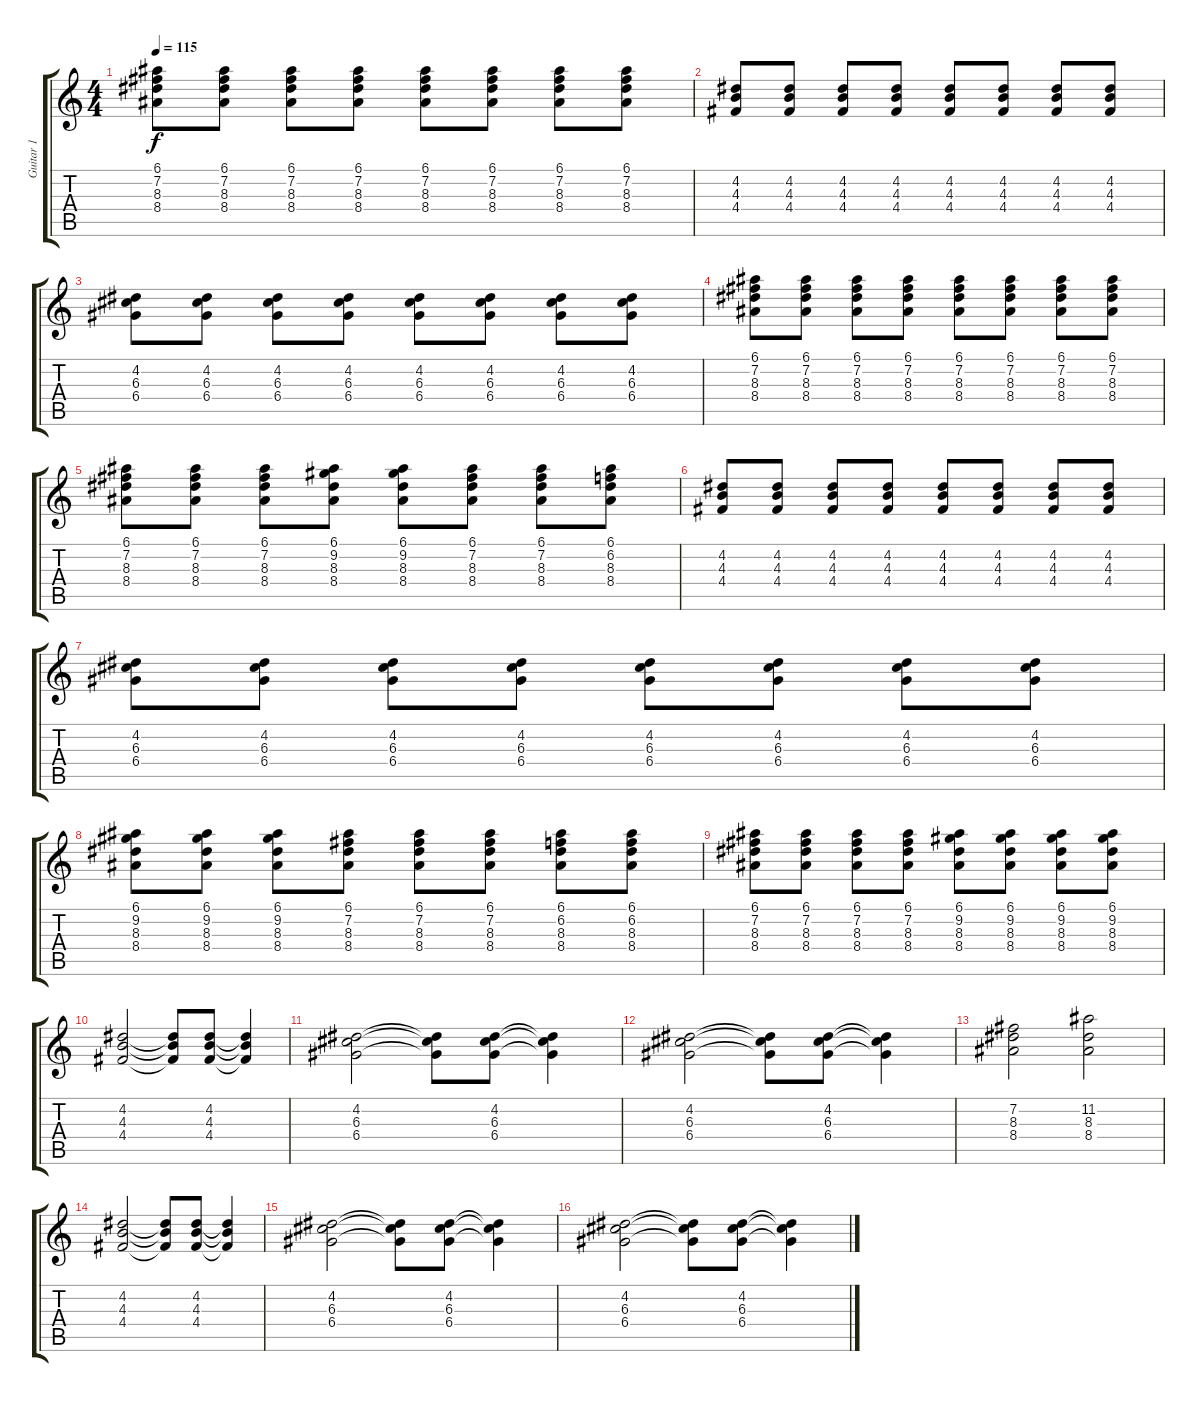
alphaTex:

\track ("Guitar 1" "Guitar 1") {instrument overdrivenguitar}
\staff {score tabs}
\tuning (E4 B3 G3 D3 A2 E2) {hide}
\ts (4 4)
\tempo 115
\clef g2
\ks c
(6.1 7.2 8.3 8.4).8{dy f} (6.1 7.2 8.3 8.4).8 (6.1 7.2 8.3 8.4).8 (6.1 7.2 8.3 8.4).8 (6.1 7.2 8.3 8.4).8 (6.1 7.2 8.3 8.4).8 (6.1 7.2 8.3 8.4).8 (6.1 7.2 8.3 8.4).8 |
(4.2 4.3 4.4).8 (4.2 4.3 4.4).8 (4.2 4.3 4.4).8 (4.2 4.3 4.4).8 (4.2 4.3 4.4).8 (4.2 4.3 4.4).8 (4.2 4.3 4.4).8 (4.2 4.3 4.4).8 |
(4.2 6.3 6.4).8 (4.2 6.3 6.4).8 (4.2 6.3 6.4).8 (4.2 6.3 6.4).8 (4.2 6.3 6.4).8 (4.2 6.3 6.4).8 (4.2 6.3 6.4).8 (4.2 6.3 6.4).8 |
(6.1 7.2 8.3 8.4).8 (6.1 7.2 8.3 8.4).8 (6.1 7.2 8.3 8.4).8 (6.1 7.2 8.3 8.4).8 (6.1 7.2 8.3 8.4).8 (6.1 7.2 8.3 8.4).8 (6.1 7.2 8.3 8.4).8 (6.1 7.2 8.3 8.4).8 |
(6.1 7.2 8.3 8.4).8 (6.1 7.2 8.3 8.4).8 (6.1 7.2 8.3 8.4).8 (6.1 9.2 8.3 8.4).8 (6.1 9.2 8.3 8.4).8 (6.1 7.2 8.3 8.4).8 (6.1 7.2 8.3 8.4).8 (6.1 6.2 8.3 8.4).8 |
(4.2 4.3 4.4).8 (4.2 4.3 4.4).8 (4.2 4.3 4.4).8 (4.2 4.3 4.4).8 (4.2 4.3 4.4).8 (4.2 4.3 4.4).8 (4.2 4.3 4.4).8 (4.2 4.3 4.4).8 |
(4.2 6.3 6.4).8 (4.2 6.3 6.4).8 (4.2 6.3 6.4).8 (4.2 6.3 6.4).8 (4.2 6.3 6.4).8 (4.2 6.3 6.4).8 (4.2 6.3 6.4).8 (4.2 6.3 6.4).8 |
(6.1 9.2 8.3 8.4).8 (6.1 9.2 8.3 8.4).8 (6.1 9.2 8.3 8.4).8 (6.1 7.2 8.3 8.4).8 (6.1 7.2 8.3 8.4).8 (6.1 7.2 8.3 8.4).8 (6.1 6.2 8.3 8.4).8 (6.1 6.2 8.3 8.4).8 |
(6.1 7.2 8.3 8.4).8 (6.1 7.2 8.3 8.4).8 (6.1 7.2 8.3 8.4).8 (6.1 7.2 8.3 8.4).8 (6.1 9.2 8.3 8.4).8 (6.1 9.2 8.3 8.4).8 (6.1 9.2 8.3 8.4).8 (6.1 9.2 8.3 8.4).8 |
(4.2 4.3 4.4).2 (4.2{t} 4.3{t} 4.4{t}).8 (4.2 4.3 4.4).8 (4.2{t} 4.3{t} 4.4{t}).4 |
(4.2 6.3 6.4).2 (4.2{t} 6.3{t} 6.4{t}).8 (4.2 6.3 6.4).8 (4.2{t} 6.3{t} 6.4{t}).4 |
(4.2 6.3 6.4).2 (4.2{t} 6.3{t} 6.4{t}).8 (4.2 6.3 6.4).8 (4.2{t} 6.3{t} 6.4{t}).4 |
(7.2 8.3 8.4).2 (11.2 8.3 8.4).2 |
(4.2 4.3 4.4).2 (4.2{t} 4.3{t} 4.4{t}).8 (4.2 4.3 4.4).8 (4.2{t} 4.3{t} 4.4{t}).4 |
(4.2 6.3 6.4).2 (4.2{t} 6.3{t} 6.4{t}).8 (4.2 6.3 6.4).8 (4.2{t} 6.3{t} 6.4{t}).4 |
(4.2 6.3 6.4).2 (4.2{t} 6.3{t} 6.4{t}).8 (4.2 6.3 6.4).8 (4.2{t} 6.3{t} 6.4{t}).4
